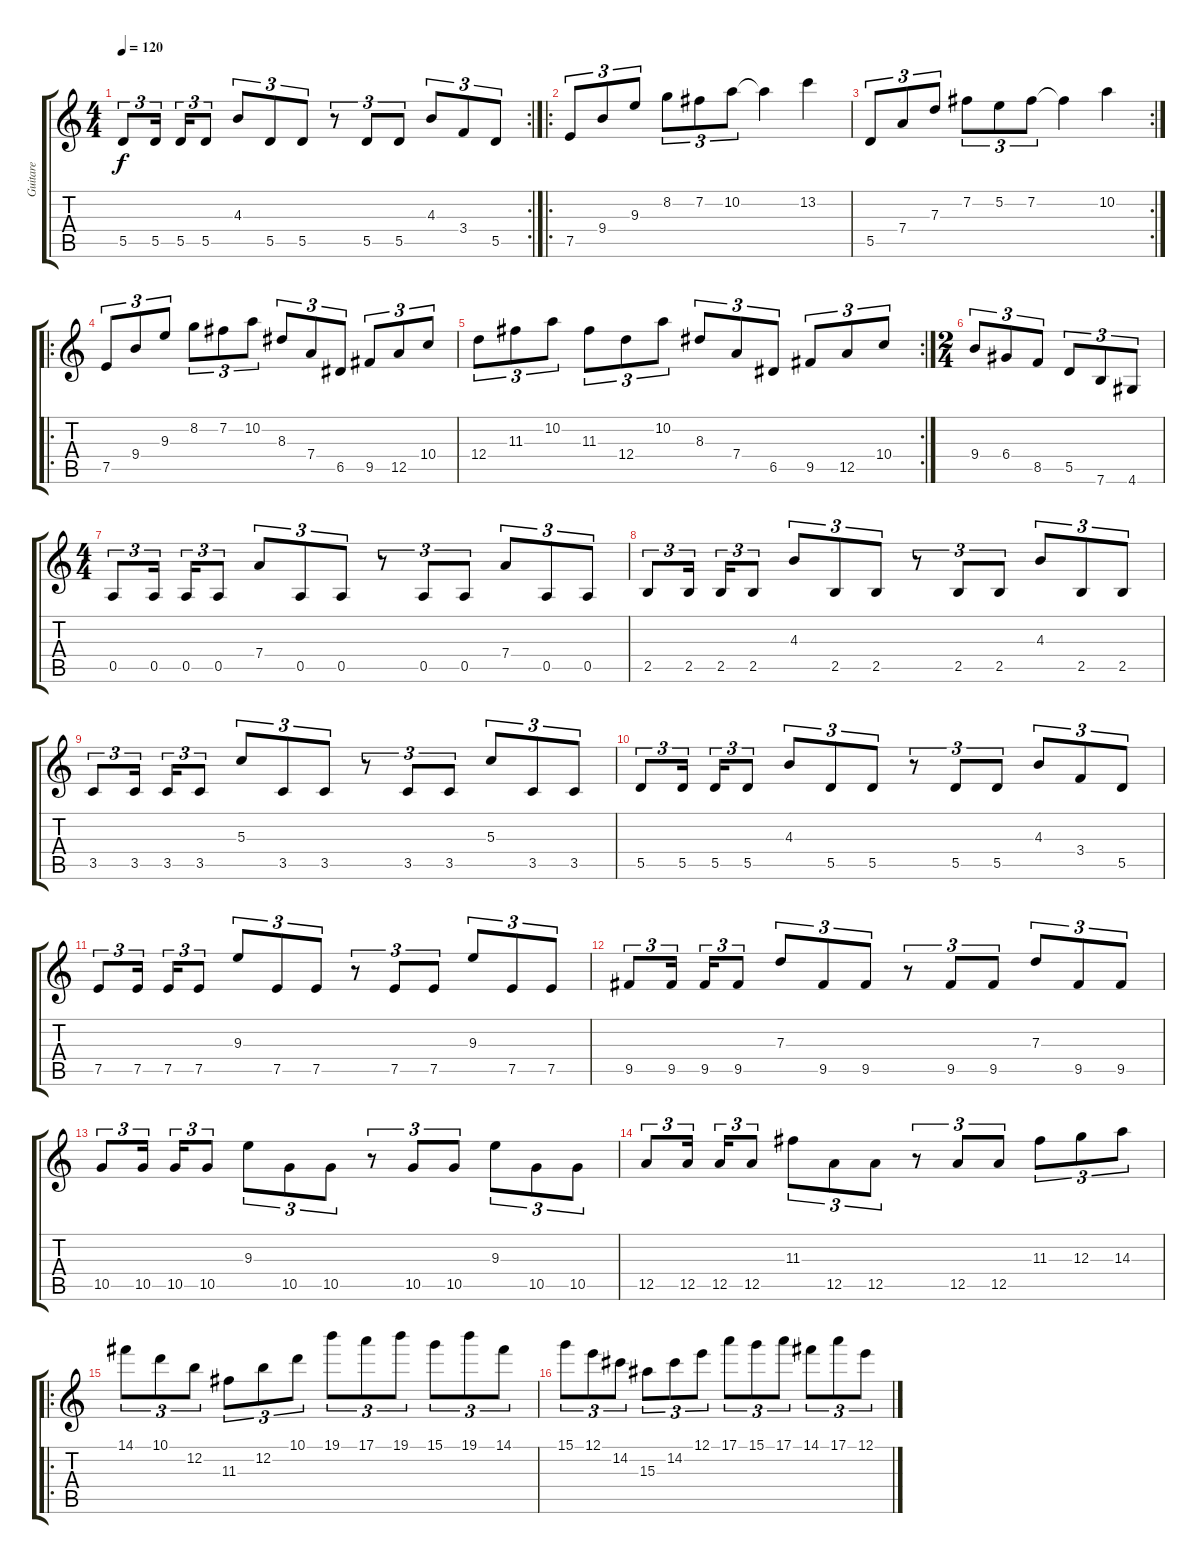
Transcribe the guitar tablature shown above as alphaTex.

\track ("Guitare" "Guitare") {instrument acousticguitarnylon}
\staff {score tabs}
\tuning (E4 B3 G3 D3 A2 E2) {hide}
\rc 2
\ts (4 4)
\tempo 120
\clef g2
\ks c
5.5.8{tu (3 2) dy f} 5.5.16{tu (3 2)} 5.5.16{tu (3 2)} 5.5.8{tu (3 2)} 4.3.8{tu (3 2)} 5.5.8{tu (3 2)} 5.5.8{tu (3 2)} r.8{tu (3 2)} 5.5.8{tu (3 2)} 5.5.8{tu (3 2)} 4.3.8{tu (3 2)} 3.4.8{tu (3 2)} 5.5.8{tu (3 2)} |
\ro
7.5.8{tu (3 2)} 9.4.8{tu (3 2)} 9.3.8{tu (3 2)} 8.2.8{tu (3 2)} 7.2.8{tu (3 2)} 10.2.8{tu (3 2)} 10.2{t}.4 13.2.4 |
\rc 2
5.5.8{tu (3 2)} 7.4.8{tu (3 2)} 7.3.8{tu (3 2)} 7.2.8{tu (3 2)} 5.2.8{tu (3 2)} 7.2.8{tu (3 2)} 7.2{t}.4 10.2.4 |
\ro
7.5.8{tu (3 2)} 9.4.8{tu (3 2)} 9.3.8{tu (3 2)} 8.2.8{tu (3 2)} 7.2.8{tu (3 2)} 10.2.8{tu (3 2)} 8.3.8{tu (3 2)} 7.4.8{tu (3 2)} 6.5.8{tu (3 2)} 9.5.8{tu (3 2)} 12.5.8{tu (3 2)} 10.4.8{tu (3 2)} |
\rc 2
12.4.8{tu (3 2)} 11.3.8{tu (3 2)} 10.2.8{tu (3 2)} 11.3.8{tu (3 2)} 12.4.8{tu (3 2)} 10.2.8{tu (3 2)} 8.3.8{tu (3 2)} 7.4.8{tu (3 2)} 6.5.8{tu (3 2)} 9.5.8{tu (3 2)} 12.5.8{tu (3 2)} 10.4.8{tu (3 2)} |
\ts (2 4)
9.4.8{tu (3 2)} 6.4.8{tu (3 2)} 8.5.8{tu (3 2)} 5.5.8{tu (3 2)} 7.6.8{tu (3 2)} 4.6.8{tu (3 2)} |
\ts (4 4)
0.5.8{tu (3 2)} 0.5.16{tu (3 2)} 0.5.16{tu (3 2)} 0.5.8{tu (3 2)} 7.4.8{tu (3 2)} 0.5.8{tu (3 2)} 0.5.8{tu (3 2)} r.8{tu (3 2)} 0.5.8{tu (3 2)} 0.5.8{tu (3 2)} 7.4.8{tu (3 2)} 0.5.8{tu (3 2)} 0.5.8{tu (3 2)} |
2.5.8{tu (3 2)} 2.5.16{tu (3 2)} 2.5.16{tu (3 2)} 2.5.8{tu (3 2)} 4.3.8{tu (3 2)} 2.5.8{tu (3 2)} 2.5.8{tu (3 2)} r.8{tu (3 2)} 2.5.8{tu (3 2)} 2.5.8{tu (3 2)} 4.3.8{tu (3 2)} 2.5.8{tu (3 2)} 2.5.8{tu (3 2)} |
3.5.8{tu (3 2)} 3.5.16{tu (3 2)} 3.5.16{tu (3 2)} 3.5.8{tu (3 2)} 5.3.8{tu (3 2)} 3.5.8{tu (3 2)} 3.5.8{tu (3 2)} r.8{tu (3 2)} 3.5.8{tu (3 2)} 3.5.8{tu (3 2)} 5.3.8{tu (3 2)} 3.5.8{tu (3 2)} 3.5.8{tu (3 2)} |
5.5.8{tu (3 2)} 5.5.16{tu (3 2)} 5.5.16{tu (3 2)} 5.5.8{tu (3 2)} 4.3.8{tu (3 2)} 5.5.8{tu (3 2)} 5.5.8{tu (3 2)} r.8{tu (3 2)} 5.5.8{tu (3 2)} 5.5.8{tu (3 2)} 4.3.8{tu (3 2)} 3.4.8{tu (3 2)} 5.5.8{tu (3 2)} |
7.5.8{tu (3 2)} 7.5.16{tu (3 2)} 7.5.16{tu (3 2)} 7.5.8{tu (3 2)} 9.3.8{tu (3 2)} 7.5.8{tu (3 2)} 7.5.8{tu (3 2)} r.8{tu (3 2)} 7.5.8{tu (3 2)} 7.5.8{tu (3 2)} 9.3.8{tu (3 2)} 7.5.8{tu (3 2)} 7.5.8{tu (3 2)} |
9.5.8{tu (3 2)} 9.5.16{tu (3 2)} 9.5.16{tu (3 2)} 9.5.8{tu (3 2)} 7.3.8{tu (3 2)} 9.5.8{tu (3 2)} 9.5.8{tu (3 2)} r.8{tu (3 2)} 9.5.8{tu (3 2)} 9.5.8{tu (3 2)} 7.3.8{tu (3 2)} 9.5.8{tu (3 2)} 9.5.8{tu (3 2)} |
10.5.8{tu (3 2)} 10.5.16{tu (3 2)} 10.5.16{tu (3 2)} 10.5.8{tu (3 2)} 9.3.8{tu (3 2)} 10.5.8{tu (3 2)} 10.5.8{tu (3 2)} r.8{tu (3 2)} 10.5.8{tu (3 2)} 10.5.8{tu (3 2)} 9.3.8{tu (3 2)} 10.5.8{tu (3 2)} 10.5.8{tu (3 2)} |
12.5.8{tu (3 2)} 12.5.16{tu (3 2)} 12.5.16{tu (3 2)} 12.5.8{tu (3 2)} 11.3.8{tu (3 2)} 12.5.8{tu (3 2)} 12.5.8{tu (3 2)} r.8{tu (3 2)} 12.5.8{tu (3 2)} 12.5.8{tu (3 2)} 11.3.8{tu (3 2)} 12.3.8{tu (3 2)} 14.3.8{tu (3 2)} |
\ro
14.1.8{tu (3 2)} 10.1.8{tu (3 2)} 12.2.8{tu (3 2)} 11.3.8{tu (3 2)} 12.2.8{tu (3 2)} 10.1.8{tu (3 2)} 19.1.8{tu (3 2)} 17.1.8{tu (3 2)} 19.1.8{tu (3 2)} 15.1.8{tu (3 2)} 19.1.8{tu (3 2)} 14.1.8{tu (3 2)} |
15.1.8{tu (3 2)} 12.1.8{tu (3 2)} 14.2.8{tu (3 2)} 15.3.8{tu (3 2)} 14.2.8{tu (3 2)} 12.1.8{tu (3 2)} 17.1.8{tu (3 2)} 15.1.8{tu (3 2)} 17.1.8{tu (3 2)} 14.1.8{tu (3 2)} 17.1.8{tu (3 2)} 12.1.8{tu (3 2)}
